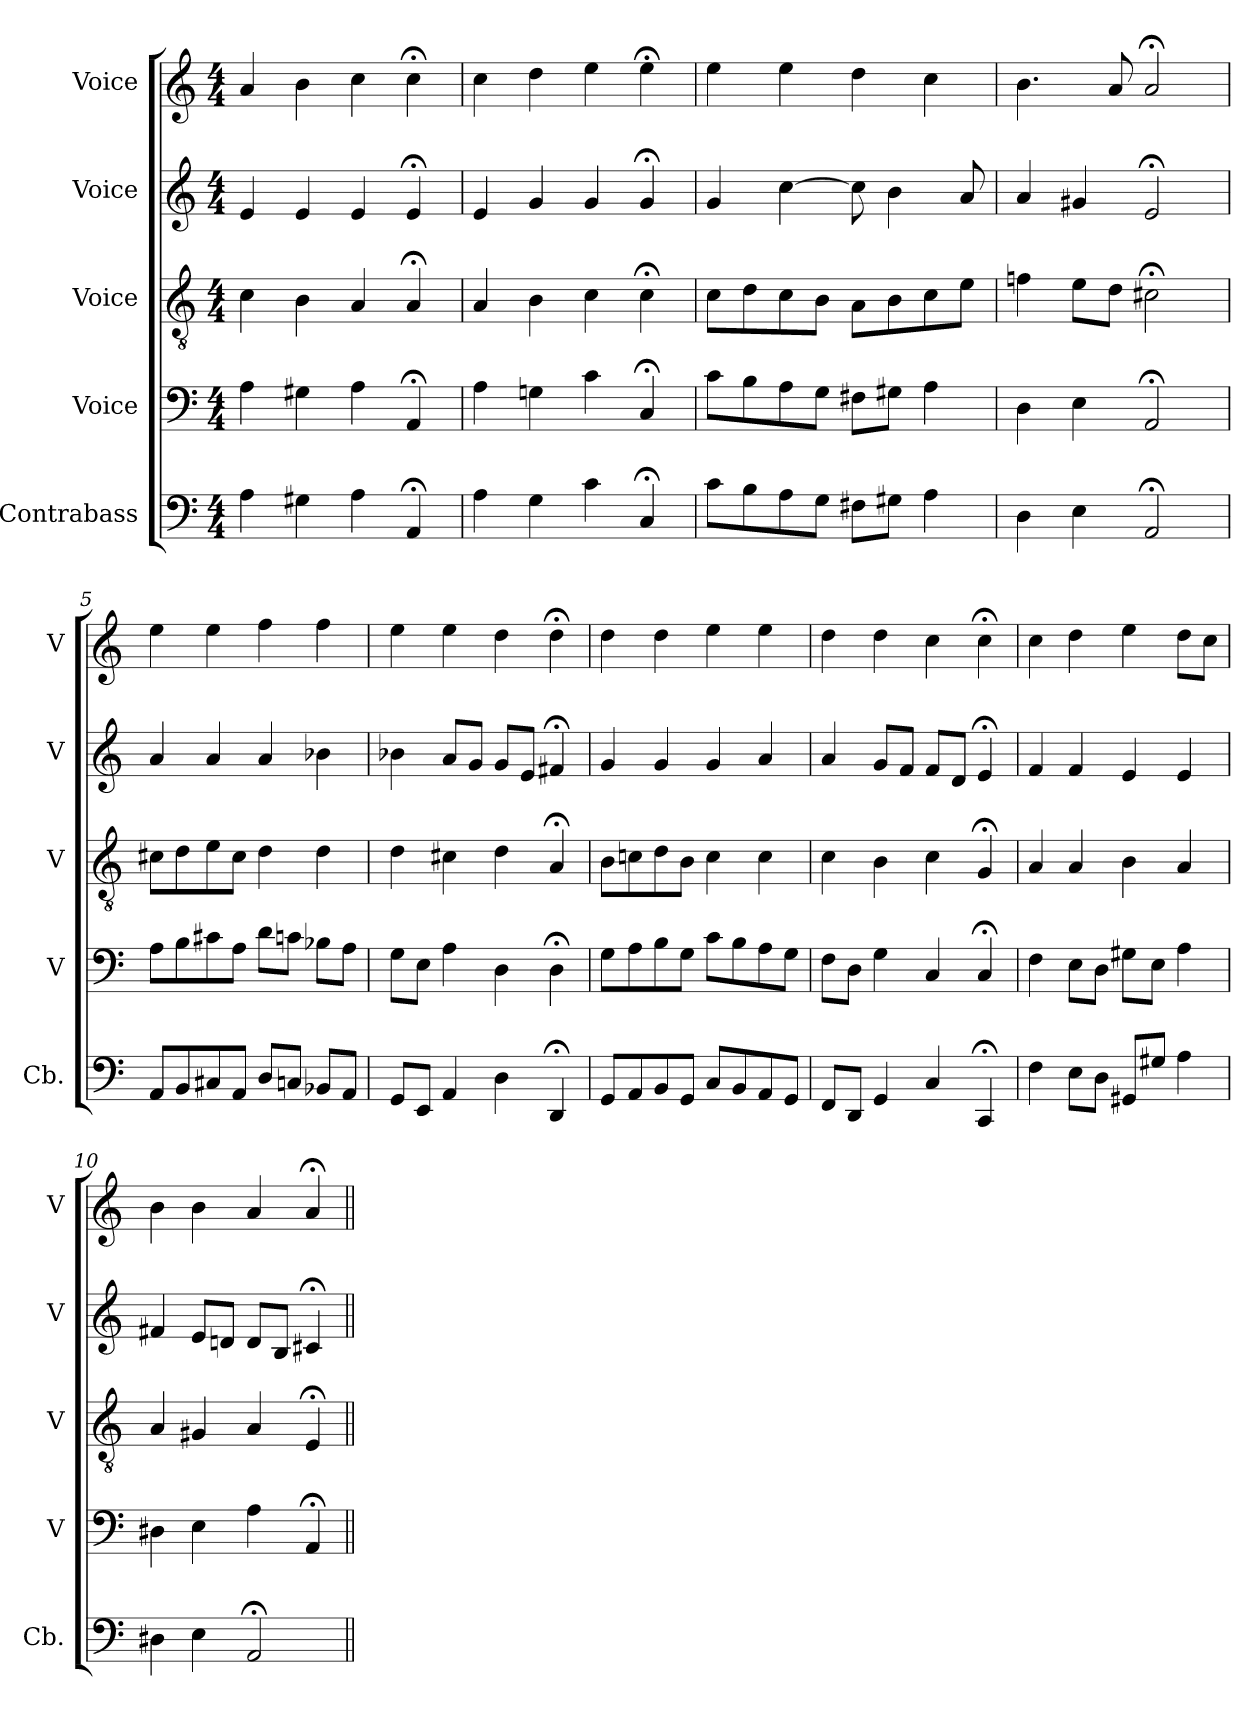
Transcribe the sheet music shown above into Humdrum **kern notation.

**kern	**kern	**kern	**kern	**kern
*part5	*part4	*part3	*part2	*part1
*staff5	*staff4	*staff3	*staff2	*staff1
*I"Contrabass	*I"Voice	*I"Voice	*I"Voice	*I"Voice
*I'Cb.	*I'V	*I'V	*I'V	*I'V
*clefF4	*clefF4	*clefGv2	*clefG2	*clefG2
*ITrd7c12	*	*	*	*
*k[]	*k[]	*k[]	*k[]	*k[]
*M4/4	*M4/4	*M4/4	*M4/4	*M4/4
=1	=1	=1	=1	=1
4AA\	4A\	4c\	4e/	4a/
4GG#X\	4G#X\	4B\	4e/	4b\
4AA\	4A\	4A/	4e/	4cc\
4AAA;</	4AA;</	4A;</	4e;</	4cc;<\
=2	=2	=2	=2	=2
4AA\	4A\	4A/	4e/	4cc\
4GG\	4Gn\	4B\	4g/	4dd\
4C\	4c\	4c\	4g/	4ee\
4CC;</	4C;</	4c;<\	4g;</	4ee;<\
=3	=3	=3	=3	=3
8C\L	8c\L	8c\L	4g/	4ee\
8BB\	8B\	8d\	.	.
8AA\	8A\	8c\	[4cc\	4ee\
8GG\J	8G\J	8B\J	.	.
8FF#X\L	8F#X\L	8A\L	8cc\]	4dd\
8GG#X\J	8G#X\J	8B\	4b\	.
4AA\	4A\	8c\	.	4cc\
.	.	8e\J	8a/	.
=4	=4	=4	=4	=4
4DD\	4D\	4fn\	4a/	4.b\
4EE\	4E\	8e\L	4g#X/	.
.	.	8d\J	.	8a/
2AAA;</	2AA;</	2c#X;<\	2e;</	2a;</
=5	=5	=5	=5	=5
8AAA/L	8A\L	8c#X\L	4a/	4ee\
8BBB/	8B\	8d\	.	.
8CC#X/	8c#X\	8e\	4a/	4ee\
8AAA/J	8A\J	8c#\J	.	.
8DD/L	8d\L	4d\	4a/	4ff\
8CCn/J	8cn\J	.	.	.
8BBB-X/L	8B-X\L	4d\	4b-X\	4ff\
8AAA/J	8A\J	.	.	.
!!LO:LB:g=z
=6	=6	=6	=6	=6
8GGG/L	8G\L	4d\	4b-X\	4ee\
8EEE/J	8E\J	.	.	.
4AAA/	4A\	4c#X\	8a/L	4ee\
.	.	.	8g/J	.
4DD\	4D\	4d\	8g/L	4dd\
.	.	.	8e/J	.
4DDD;</	4D;<\	4A;</	4f#X;</	4dd;<\
=7	=7	=7	=7	=7
8GGG/L	8G\L	8B\L	4g/	4dd\
8AAA/	8A\	8cn\	.	.
8BBB/	8B\	8d\	4g/	4dd\
8GGG/J	8G\J	8B\J	.	.
8CC/L	8c\L	4c\	4g/	4ee\
8BBB/	8B\	.	.	.
8AAA/	8A\	4c\	4a/	4ee\
8GGG/J	8G\J	.	.	.
=8	=8	=8	=8	=8
8FFF/L	8F\L	4c\	4a/	4dd\
8DDD/J	8D\J	.	.	.
4GGG/	4G\	4B\	8g/L	4dd\
.	.	.	8f/J	.
4CC/	4C/	4c\	8f/L	4cc\
.	.	.	8d/J	.
4CCC;</	4C;</	4G;</	4e;</	4cc;<\
=9	=9	=9	=9	=9
4FF\	4F\	4A/	4f/	4cc\
8EE\L	8E\L	4A/	4f/	4dd\
8DD\J	8D\J	.	.	.
8GGG#X/L	8G#X\L	4B\	4e/	4ee\
8GG#X/J	8E\J	.	.	.
4AA\	4A\	4A/	4e/	8dd\L
.	.	.	.	8cc\J
=10	=10	=10	=10	=10
4DD#X\	4D#X\	4A/	4f#X/	4b\
4EE\	4E\	4G#X/	8e/L	4b\
.	.	.	8dn/J	.
2AAA;</	4A\	4A/	8d/L	4a/
.	.	.	8B/J	.
.	4AA;</	4E;</	4c#X;</	4a;</
=||	=||	=||	=||	=||
*-	*-	*-	*-	*-
